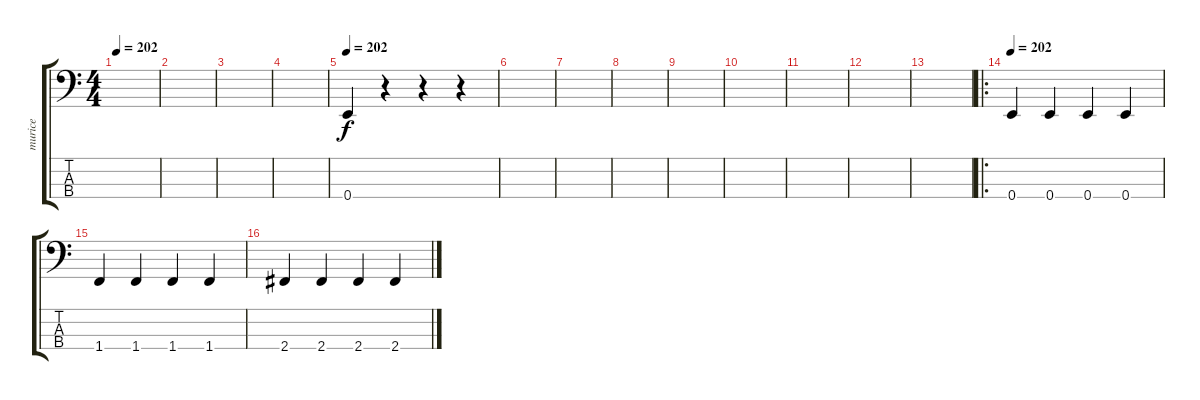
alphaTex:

\track ("murice" "murice") {instrument synthbass1}
\staff {score tabs}
\tuning (G2 D2 A1 E1) {hide}
\ts (4 4)
\tempo 202
\clef f4
\ks c
|
|
|
|
\tempo 202
0.4.4 r.4 r.4 r.4 |
|
|
|
|
|
|
|
|
\ro
\tempo 202
0.4.4 0.4.4 0.4.4 0.4.4 |
1.4.4 1.4.4 1.4.4 1.4.4 |
2.4.4 2.4.4 2.4.4 2.4.4
